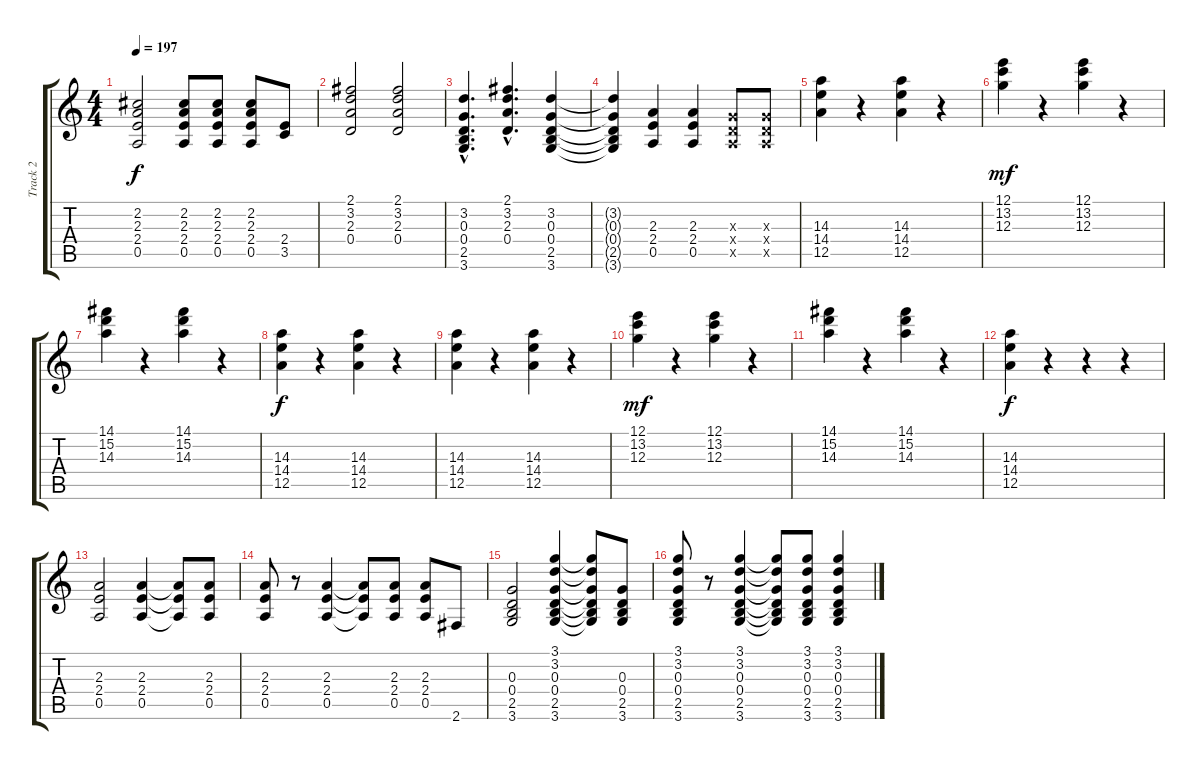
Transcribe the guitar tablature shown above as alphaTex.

\track ("Track 2" "Track 2") {instrument overdrivenguitar}
\staff {score tabs}
\tuning (E4 B3 G3 D3 A2 E2) {hide}
\ts (4 4)
\tempo 197
\clef g2
\ks c
(2.2 2.3 2.4 0.5).2{dy f} (2.2 2.3 2.4 0.5).8 (2.2 2.3 2.4 0.5).8 (2.2 2.3 2.4 0.5).8 (2.4 3.5).8 |
(2.1 3.2 2.3 0.4).2 (2.1 3.2 2.3 0.4).2 |
(3.2{hac} 0.3{hac} 0.4{hac} 2.5{hac} 3.6{hac}).4{d} (2.1{hac} 3.2{hac} 2.3{hac} 0.4{hac}).4{d} (3.2 0.3 0.4 2.5 3.6).4 |
(3.2{t} 0.3{t} 0.4{t} 2.5{t} 3.6{t}).4 (2.3 2.4 0.5).4 (2.3 2.4 0.5).4 (0.3{x} 0.4{x} 0.5{x}).8 (0.3{x} 0.4{x} 0.5{x}).8 |
(14.3 14.4 12.5).4 r.4 (14.3 14.4 12.5).4 r.4 |
(12.1 13.2 12.3).4{dy mf} r.4 (12.1 13.2 12.3).4 r.4 |
(14.1 15.2 14.3).4 r.4 (14.1 15.2 14.3).4 r.4 |
(14.3 14.4 12.5).4{dy f} r.4 (14.3 14.4 12.5).4 r.4 |
(14.3 14.4 12.5).4 r.4 (14.3 14.4 12.5).4 r.4 |
(12.1 13.2 12.3).4{dy mf} r.4 (12.1 13.2 12.3).4 r.4 |
(14.1 15.2 14.3).4 r.4 (14.1 15.2 14.3).4 r.4 |
(14.3 14.4 12.5).4{dy f} r.4 r.4 r.4 |
(2.3 2.4 0.5).2 (2.3 2.4 0.5).4 (2.3{t} 2.4{t} 0.5{t}).8 (2.3 2.4 0.5).8 |
(2.3 2.4 0.5).8 r.8 (2.3 2.4 0.5).4 (2.3{t} 2.4{t} 0.5{t}).8 (2.3 2.4 0.5).8 (2.3 2.4 0.5).8 2.6.8 |
(0.3 0.4 2.5 3.6).2 (3.1 3.2 0.3 0.4 2.5 3.6).4 (3.1{t} 3.2{t} 0.3{t} 0.4{t} 2.5{t} 3.6{t}).8 (0.3 0.4 2.5 3.6).8 |
(3.1 3.2 0.3 0.4 2.5 3.6).8 r.8 (3.1 3.2 0.3 0.4 2.5 3.6).4 (3.1{t} 3.2{t} 0.3{t} 0.4{t} 2.5{t} 3.6{t}).8 (3.1 3.2 0.3 0.4 2.5 3.6).8 (3.1 3.2 0.3 0.4 2.5 3.6).4
